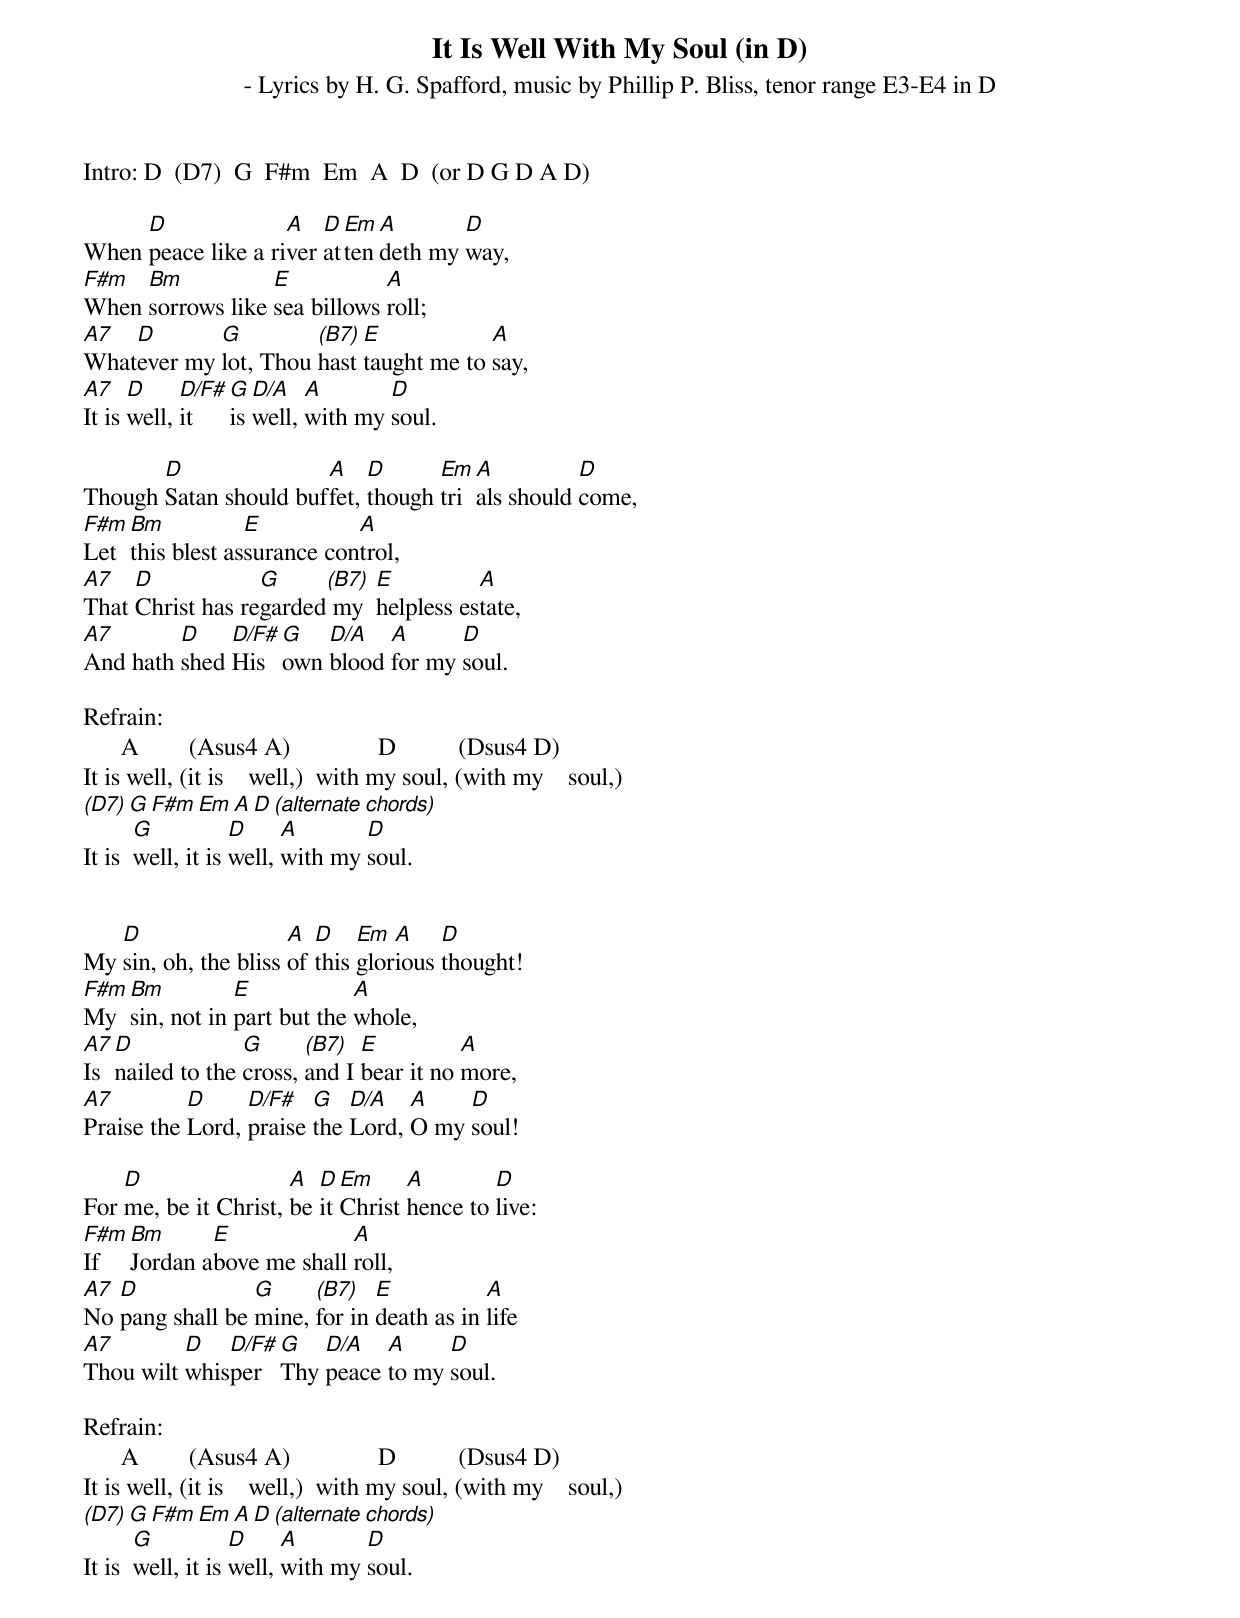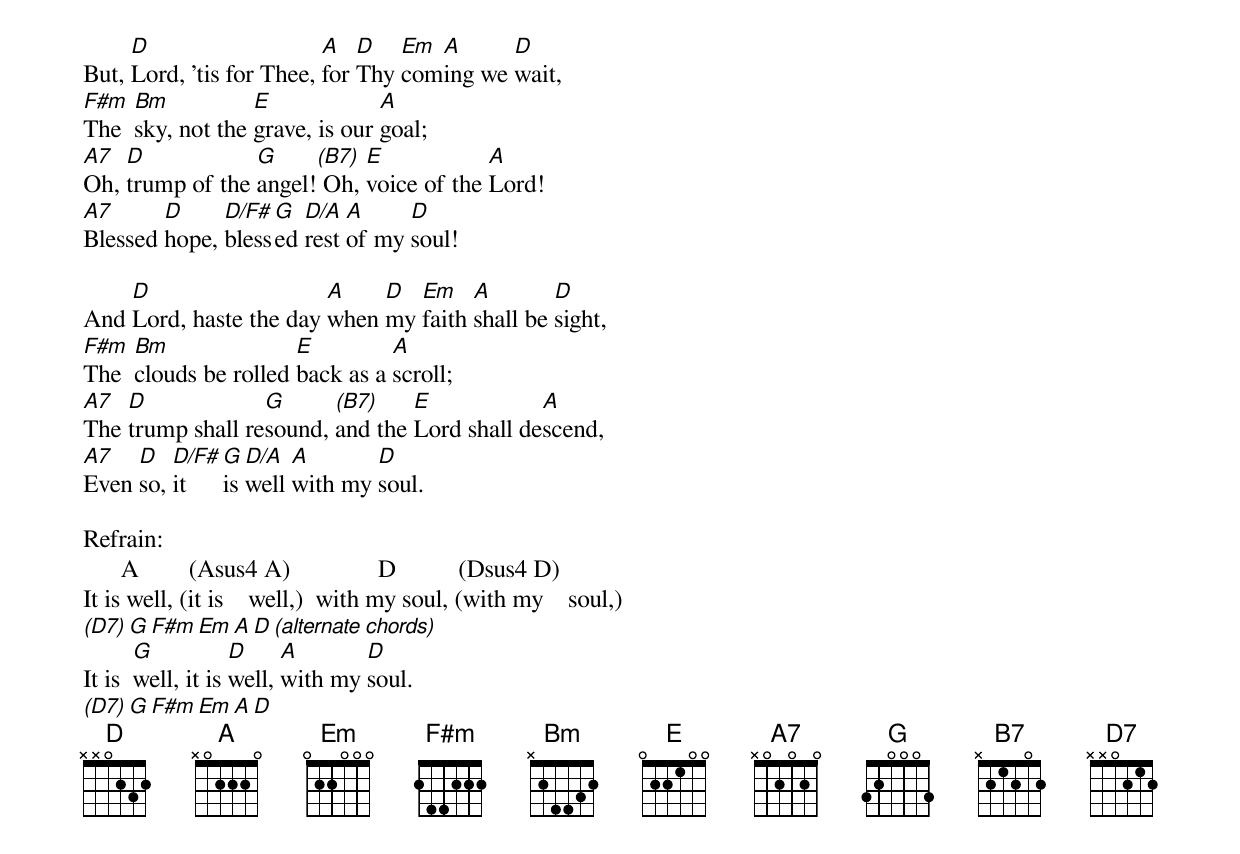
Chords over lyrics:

It Is Well With My Soul (in D)
 - Lyrics by H. G. Spafford, music by Phillip P. Bliss, tenor range E3-E4 in D

Intro: D  (D7)  G  F#m  Em  A  D  (or D G D A D)

     D              A   D Em A       D
When peace like a river attendeth my way,
F#m  Bm           E           A
When sorrows like sea billows roll;
A7  D       G         (B7) E            A
Whatever my lot, Thou hast taught me to say,
A7    D     D/F# G  D/A   A       D
It is well, it   is well, with my soul.

       D               A    D      Em A          D
Though Satan should buffet, though trials should come,
F#m  Bm           E          A
Let  this blest assurance control,
A7   D            G     (B7) E          A
That Christ has regarded my  helpless estate,
A7       D    D/F# G   D/A   A      D
And hath shed His  own blood for my soul.

Refrain:
      A        (Asus4 A)              D          (Dsus4 D)
It is well, (it is    well,)  with my soul, (with my    soul,)
  (D7) G     F#m   Em    A       D  (alternate chords)
       G           D     A       D
It is  well, it is well, with my soul.


   D                  A  D    Em  A    D
My sin, oh, the bliss of this glorious thought!
F#m Bm          E            A
My  sin, not in part but the whole,
A7 D             G      (B7)  E          A
Is nailed to the cross, and I bear it no more,
A7         D     D/F#   G   D/A   A    D
Praise the Lord, praise the Lord, O my soul!

    D                 A  D  Em     A        D
For me, be it Christ, be it Christ hence to live:
F#m Bm      E             A
If  Jordan above me shall roll,
A7 D             G     (B7)   E           A
No pang shall be mine, for in death as in life
A7        D   D/F# G   D/A   A     D
Thou wilt whisper  Thy peace to my soul.

Refrain:
      A        (Asus4 A)              D          (Dsus4 D)
It is well, (it is    well,)  with my soul, (with my    soul,)
  (D7) G     F#m   Em    A       D  (alternate chords)
       G           D     A       D
It is  well, it is well, with my soul.


     D                    A   D   Em A      D
But, Lord, 'tis for Thee, for Thy coming we wait,
F#m  Bm           E             A
The  sky, not the grave, is our goal;
A7  D            G     (B7) E            A
Oh, trump of the angel! Oh, voice of the Lord!
A7      D     D/F# G  D/A  A     D
Blessed hope, blessed rest of my soul!

    D                   A    D  Em    A        D
And Lord, haste the day when my faith shall be sight,
F#m  Bm               E         A
The  clouds be rolled back as a scroll;
A7  D             G      (B7)    E            A
The trump shall resound, and the Lord shall descend,
A7   D   D/F# G  D/A  A       D
Even so, it   is well with my soul.

Refrain:
      A        (Asus4 A)              D          (Dsus4 D)
It is well, (it is    well,)  with my soul, (with my    soul,)
  (D7) G     F#m   Em    A       D  (alternate chords)
       G           D     A       D
It is  well, it is well, with my soul.
(D7) G     F#m   Em    A       D
